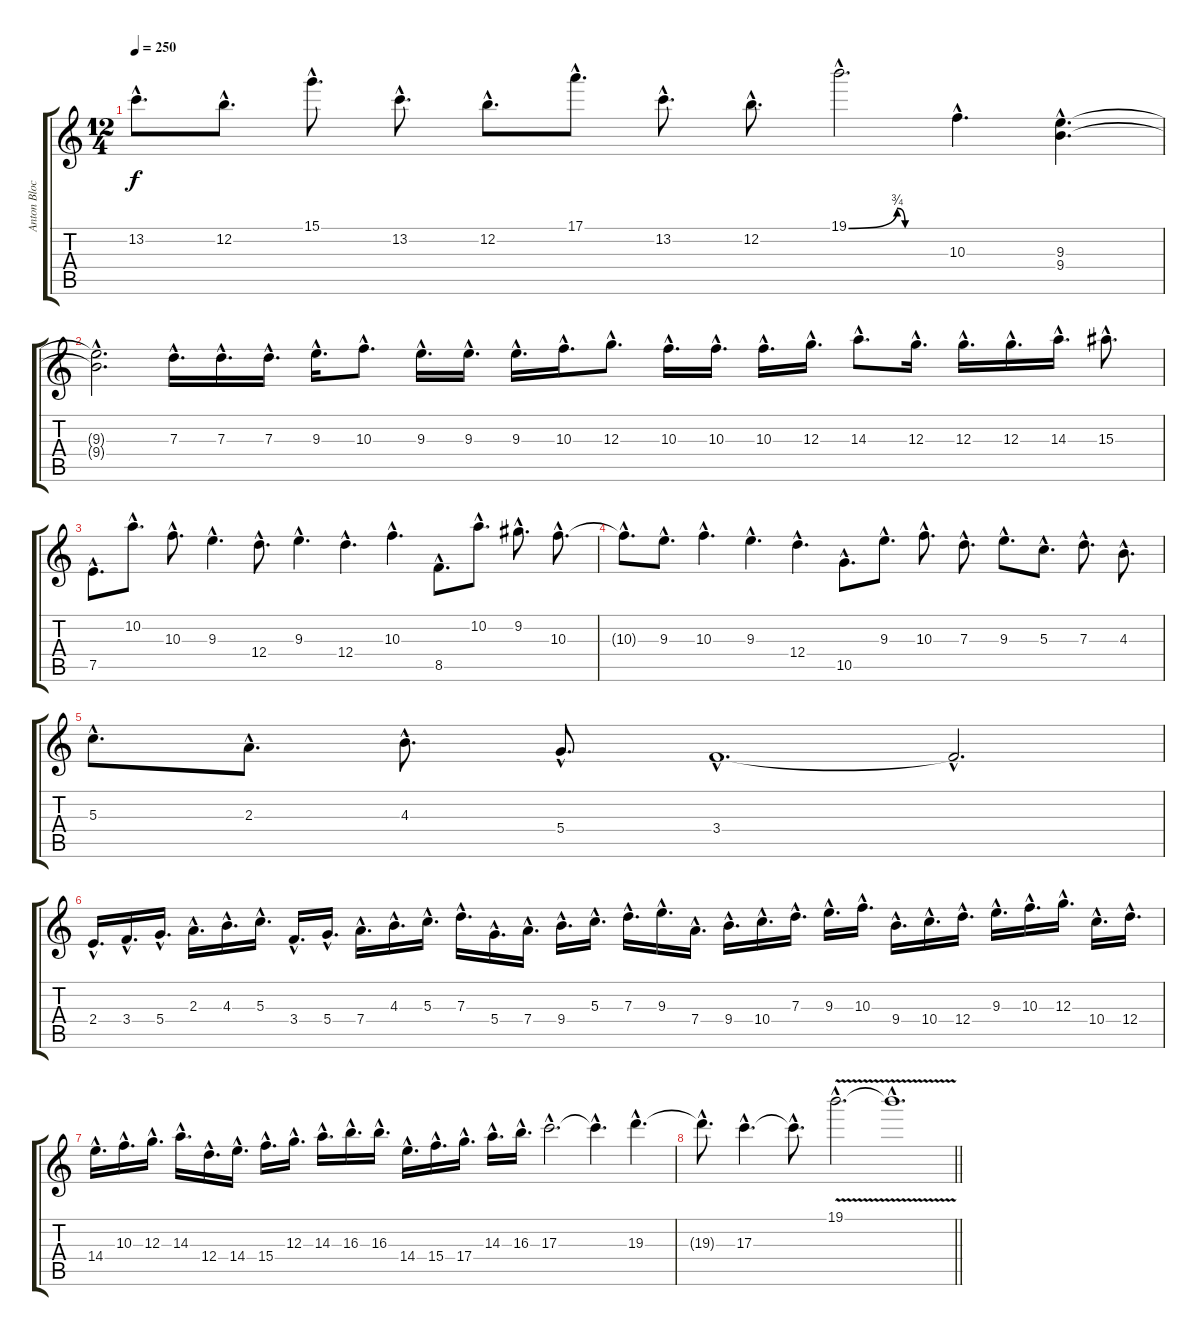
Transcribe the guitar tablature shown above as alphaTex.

\track ("Anton Blochin guitar" "Anton Bloc") {instrument overdrivenguitar}
\staff {score tabs}
\tuning (E4 B3 G3 D3 A2 E2) {hide}
\ts (12 4)
\tempo 250
\clef g2
\ks c
13.2{hac}.8{d dy f} 12.2{hac}.8{d} 15.1{hac}.8{d} 13.2{hac}.8{d} 12.2{hac}.8{d} 17.1{hac}.8{d} 13.2{hac}.8{d} 12.2{hac}.8{d} 19.1{be (custom 0 0 30 3 35 0 41 0 60 0) hac}.2{d} 10.3{hac}.4{d} (9.3{hac} 9.4{hac}).4{d} |
(9.3{hac t} 9.4{hac t}).2{d} 7.3{hac}.16{d} 7.3{hac}.16{d} 7.3{hac}.16{d} 9.3{hac}.16{d} 10.3{hac}.8{d} 9.3{hac}.16{d} 9.3{hac}.16{d} 9.3{hac}.16{d} 10.3{hac}.16{d} 12.3{hac}.8{d} 10.3{hac}.16{d} 10.3{hac}.16{d} 10.3{hac}.16{d} 12.3{hac}.16{d} 14.3{hac}.8{d} 12.3{hac}.16{d} 12.3{hac}.16{d} 12.3{hac}.16{d} 14.3{hac}.16{d} 15.3{hac}.8{d} |
7.5{hac}.8{d} 10.2{hac}.8{d} 10.3{hac}.8{d} 9.3{hac}.4{d} 12.4{hac}.8{d} 9.3{hac}.4{d} 12.4{hac}.4{d} 10.3{hac}.4{d} 8.5{hac}.8{d} 10.2{hac}.8{d} 9.2{hac}.8{d} 10.3{hac}.8{d} |
10.3{hac t}.8{d} 9.3{hac}.8{d} 10.3{hac}.4{d} 9.3{hac}.4{d} 12.4{hac}.4{d} 10.5{hac}.8{d} 9.3{hac}.8{d} 10.3{hac}.8{d} 7.3{hac}.8{d} 9.3{hac}.8{d} 5.3{hac}.8{d} 7.3{hac}.8{d} 4.3{hac}.8{d} |
5.3{hac}.8{d} 2.3{hac}.8{d} 4.3{hac}.8{d} 5.4{hac}.8{d} 3.4{hac}.1{d} 3.4{hac t}.2{d} |
2.4{hac}.16{d} 3.4{hac}.16{d} 5.4{hac}.16{d} 2.3{hac}.16{d} 4.3{hac}.16{d} 5.3{hac}.16{d} 3.4{hac}.16{d} 5.4{hac}.16{d} 7.4{hac}.16{d} 4.3{hac}.16{d} 5.3{hac}.16{d} 7.3{hac}.16{d} 5.4{hac}.16{d} 7.4{hac}.16{d} 9.4{hac}.16{d} 5.3{hac}.16{d} 7.3{hac}.16{d} 9.3{hac}.16{d} 7.4{hac}.16{d} 9.4{hac}.16{d} 10.4{hac}.16{d} 7.3{hac}.16{d} 9.3{hac}.16{d} 10.3{hac}.16{d} 9.4{hac}.16{d} 10.4{hac}.16{d} 12.4{hac}.16{d} 9.3{hac}.16{d} 10.3{hac}.16{d} 12.3{hac}.16{d} 10.4{hac}.16{d} 12.4{hac}.16{d} |
14.4{hac}.16{d} 10.3{hac}.16{d} 12.3{hac}.16{d} 14.3{hac}.16{d} 12.4{hac}.16{d} 14.4{hac}.16{d} 15.4{hac}.16{d} 12.3{hac}.16{d} 14.3{hac}.16{d} 16.3{hac}.16{d} 16.3{hac}.16{d} 14.4{hac}.16{d} 15.4{hac}.16{d} 17.4{hac}.16{d} 14.3{hac}.16{d} 16.3{hac}.16{d} 17.3{hac}.2{d} 17.3{hac t}.4{d} 19.3{hac}.4{d} |
\barLineRight lightlight
19.3{hac t}.8{d} 17.3{hac}.4{d} 17.3{hac t}.8{d} 19.1{v hac}.2{d} 19.1{hac t}.1{d}
